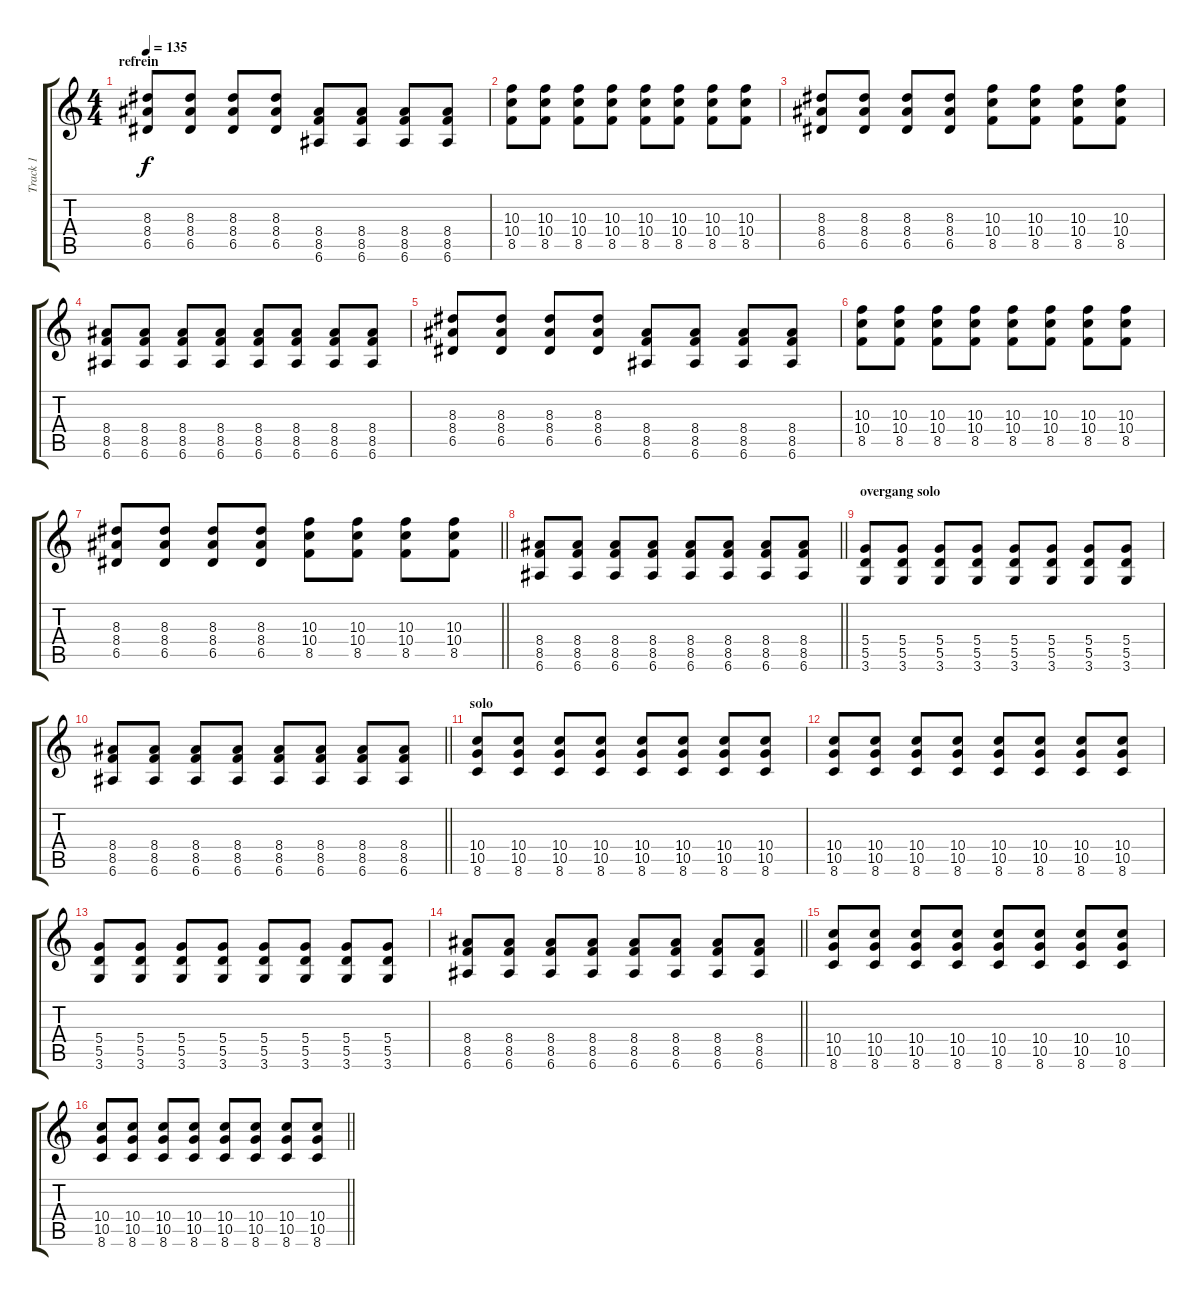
\track ("Track 1" "Track 1") {instrument electricguitarclean}
\staff {score tabs}
\tuning (E4 B3 G3 D3 A2 E2) {hide}
\ts (4 4)
\section ("" "refrein")
\tempo 135
\clef g2
\ks c
(8.3 8.4 6.5).8{dy f} (8.3 8.4 6.5).8 (8.3 8.4 6.5).8 (8.3 8.4 6.5).8 (8.4 8.5 6.6).8 (8.4 8.5 6.6).8 (8.4 8.5 6.6).8 (8.4 8.5 6.6).8 |
(10.3 10.4 8.5).8 (10.3 10.4 8.5).8 (10.3 10.4 8.5).8 (10.3 10.4 8.5).8 (10.3 10.4 8.5).8 (10.3 10.4 8.5).8 (10.3 10.4 8.5).8 (10.3 10.4 8.5).8 |
(8.3 8.4 6.5).8 (8.3 8.4 6.5).8 (8.3 8.4 6.5).8 (8.3 8.4 6.5).8 (10.3 10.4 8.5).8 (10.3 10.4 8.5).8 (10.3 10.4 8.5).8 (10.3 10.4 8.5).8 |
(8.4 8.5 6.6).8 (8.4 8.5 6.6).8 (8.4 8.5 6.6).8 (8.4 8.5 6.6).8 (8.4 8.5 6.6).8 (8.4 8.5 6.6).8 (8.4 8.5 6.6).8 (8.4 8.5 6.6).8 |
(8.3 8.4 6.5).8 (8.3 8.4 6.5).8 (8.3 8.4 6.5).8 (8.3 8.4 6.5).8 (8.4 8.5 6.6).8 (8.4 8.5 6.6).8 (8.4 8.5 6.6).8 (8.4 8.5 6.6).8 |
(10.3 10.4 8.5).8 (10.3 10.4 8.5).8 (10.3 10.4 8.5).8 (10.3 10.4 8.5).8 (10.3 10.4 8.5).8 (10.3 10.4 8.5).8 (10.3 10.4 8.5).8 (10.3 10.4 8.5).8 |
\barLineRight lightlight
(8.3 8.4 6.5).8 (8.3 8.4 6.5).8 (8.3 8.4 6.5).8 (8.3 8.4 6.5).8 (10.3 10.4 8.5).8 (10.3 10.4 8.5).8 (10.3 10.4 8.5).8 (10.3 10.4 8.5).8 |
\section ("" "")
\barLineRight lightlight
(8.4 8.5 6.6).8 (8.4 8.5 6.6).8 (8.4 8.5 6.6).8 (8.4 8.5 6.6).8 (8.4 8.5 6.6).8 (8.4 8.5 6.6).8 (8.4 8.5 6.6).8 (8.4 8.5 6.6).8 |
\section ("" "overgang solo")
(5.4 5.5 3.6).8 (5.4 5.5 3.6).8 (5.4 5.5 3.6).8 (5.4 5.5 3.6).8 (5.4 5.5 3.6).8 (5.4 5.5 3.6).8 (5.4 5.5 3.6).8 (5.4 5.5 3.6).8 |
\barLineRight lightlight
(8.4 8.5 6.6).8 (8.4 8.5 6.6).8 (8.4 8.5 6.6).8 (8.4 8.5 6.6).8 (8.4 8.5 6.6).8 (8.4 8.5 6.6).8 (8.4 8.5 6.6).8 (8.4 8.5 6.6).8 |
\section ("" "solo")
(10.4 10.5 8.6).8 (10.4 10.5 8.6).8 (10.4 10.5 8.6).8 (10.4 10.5 8.6).8 (10.4 10.5 8.6).8 (10.4 10.5 8.6).8 (10.4 10.5 8.6).8 (10.4 10.5 8.6).8 |
(10.4 10.5 8.6).8 (10.4 10.5 8.6).8 (10.4 10.5 8.6).8 (10.4 10.5 8.6).8 (10.4 10.5 8.6).8 (10.4 10.5 8.6).8 (10.4 10.5 8.6).8 (10.4 10.5 8.6).8 |
(5.4 5.5 3.6).8 (5.4 5.5 3.6).8 (5.4 5.5 3.6).8 (5.4 5.5 3.6).8 (5.4 5.5 3.6).8 (5.4 5.5 3.6).8 (5.4 5.5 3.6).8 (5.4 5.5 3.6).8 |
\barLineRight lightlight
(8.4 8.5 6.6).8 (8.4 8.5 6.6).8 (8.4 8.5 6.6).8 (8.4 8.5 6.6).8 (8.4 8.5 6.6).8 (8.4 8.5 6.6).8 (8.4 8.5 6.6).8 (8.4 8.5 6.6).8 |
(10.4 10.5 8.6).8 (10.4 10.5 8.6).8 (10.4 10.5 8.6).8 (10.4 10.5 8.6).8 (10.4 10.5 8.6).8 (10.4 10.5 8.6).8 (10.4 10.5 8.6).8 (10.4 10.5 8.6).8 |
\barLineRight lightlight
(10.4 10.5 8.6).8 (10.4 10.5 8.6).8 (10.4 10.5 8.6).8 (10.4 10.5 8.6).8 (10.4 10.5 8.6).8 (10.4 10.5 8.6).8 (10.4 10.5 8.6).8 (10.4 10.5 8.6).8
